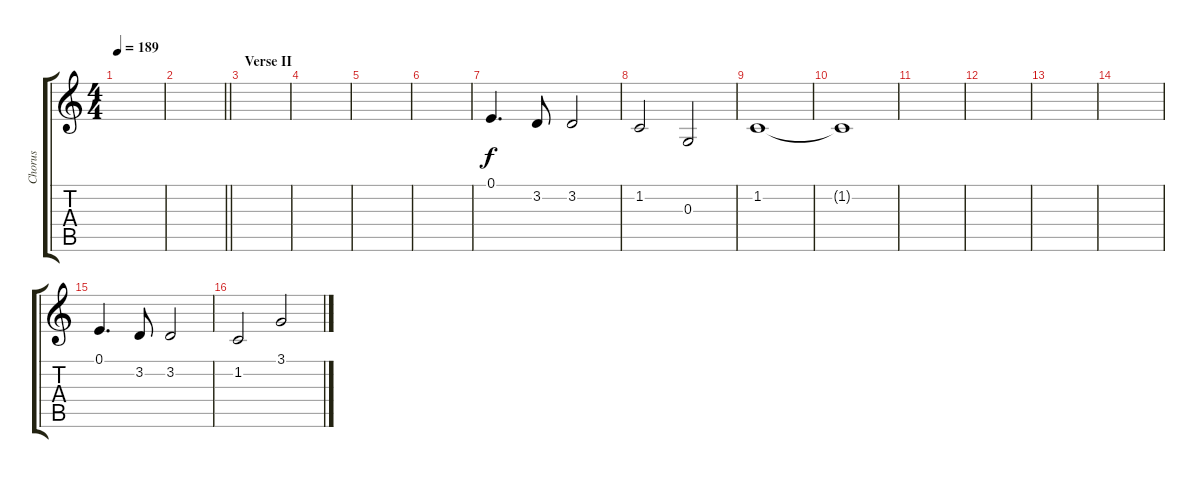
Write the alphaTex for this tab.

\track ("Chorus" "Chorus") {instrument choiraahs}
\staff {score tabs}
\tuning (E4 B3 G3 D3 A2 E2) {hide}
\ts (4 4)
\tempo 189
\clef g2
\ks c
|
\barLineRight lightlight
|
\section ("" "Verse II")
|
|
|
|
0.1.4{d} 3.2.8 3.2.2 |
1.2.2 0.3.2 |
1.2.1 |
1.2{t}.1 |
|
|
|
|
0.1.4{d} 3.2.8 3.2.2 |
1.2.2 3.1.2
